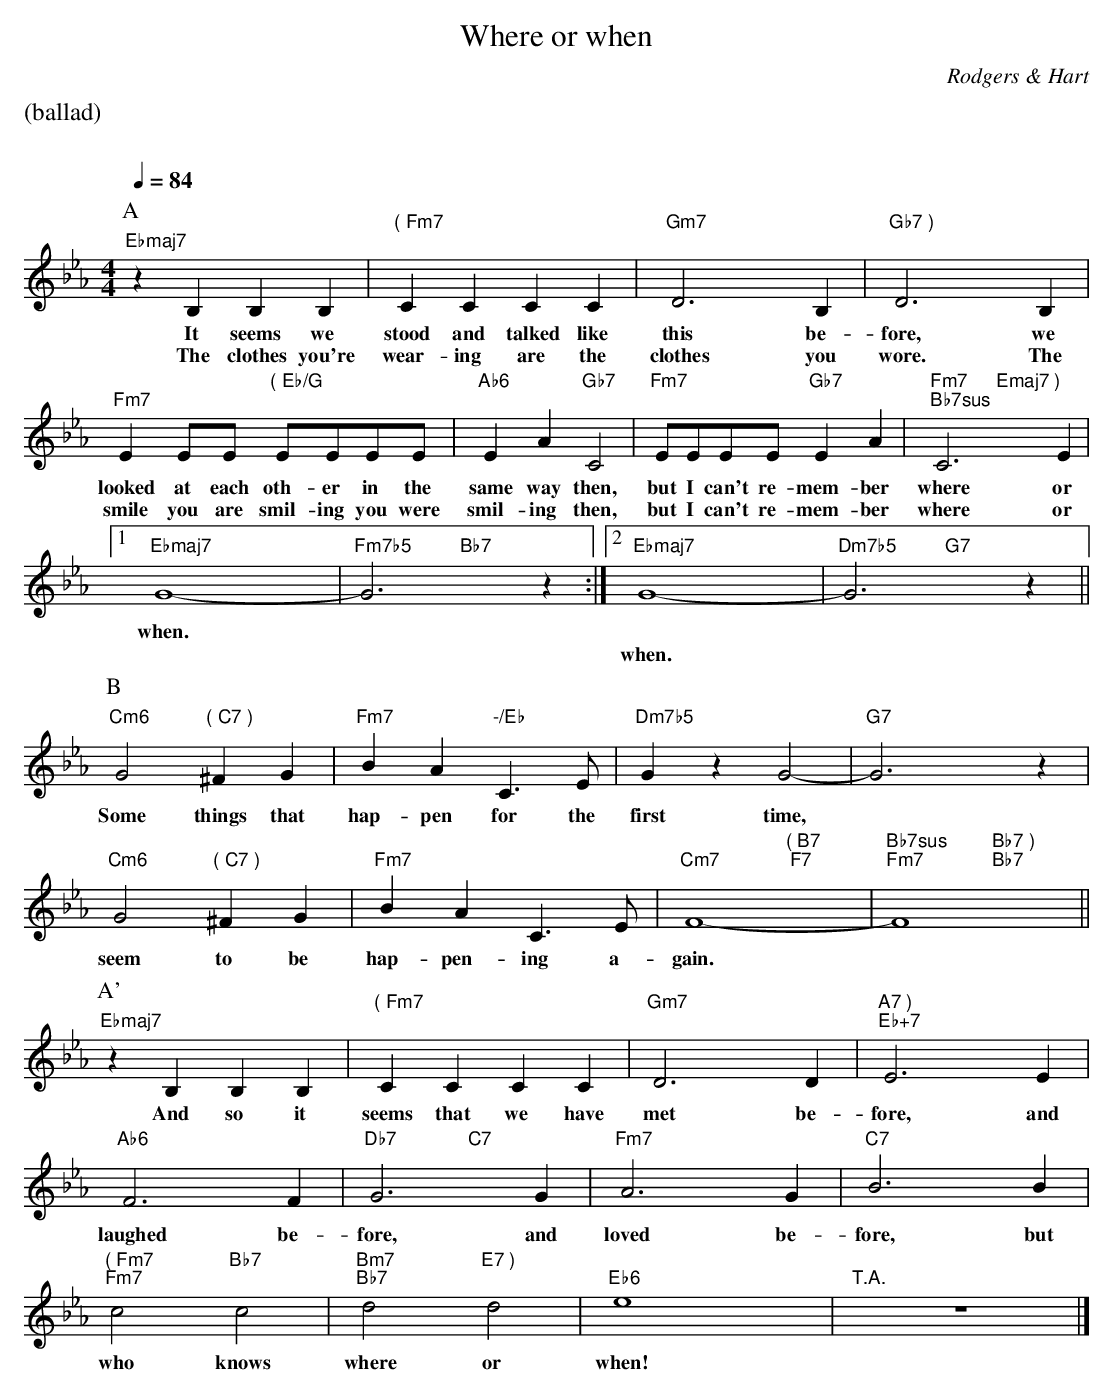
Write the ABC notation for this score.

X:1
T: Where or when
M:4/4
L:1/4
C:Rodgers & Hart
Q:1/4=84
%%staves (chords melody)
K:Eb
%%text (ballad)
%%vskip 20
P: A
V:chords
"Ebmaj7"x2 x2 | "( Fm7" " "x2 x2 | "Gm7" " "x2 x2 | "Gb7 )" " "x2 x2 |
"Fm7"x2 "( Eb/G" " "x2 | "Ab6" " "x2 "Gb7" " "x2 |\
"Fm7" " "x2 "Gb7" " "x2 | "Fm7" "Bb7sus"x2 "Emaj7 )" " "x2 |
[1 "Ebmaj7"x2 x2 | "Fm7b5"x2 "Bb7"x2 :|[2 "Ebmaj7"x2 x2 | "Dm7b5"x2 "G7"x2 ||
V:melody
zB,B,B, | CCCC | D3B, | D3B, |
w:It seems we stood and talked like this be-fore, we
w:The clothes you're wear-ing are the clothes you wore. The
EE/E/ E/E/E/E/ | EAC2 | E/E/E/E/ EA | C3E |
w:looked at each oth-er in the same way then, but I can't re-mem-ber where or
w:smile you are smil-ing you were smil-ing then, but I can't re-mem-ber where or
[1G4- | G3z :|[2 G4- | G3z ||
w:when.***
w:**when.*
P: B
V:chords
"Cm6"x2 "( C7 )"x2 | "Fm7"x2 "-/Eb"x2 | "Dm7b5"x2 x2 | "G7"x2 x2 |
"Cm6"x2 "( C7 )"x2 | "Fm7"x2 x2 | "Cm7"x2 "( B7" "F7"x2 | "Bb7sus" "Fm7"x2 "Bb7 )" "Bb7"x2 ||
V:melody
G2^FG | BAC>E | GzG2- | G3z |
w:Some things that hap-pen for the first time,*
G2^FG | BAC>E | F4- | F4 ||
w:seem to be hap-pen-ing a-gain.*
P: A'
V:chords
"Ebmaj7"x2 x2 | "( Fm7" " "x2 x2 | "Gm7" " "x2 x2 | "A7 )" "Eb+7"x2 x2 |
"Ab6"x2 x2 | "Db7"x2 "C7"x2 | "Fm7"x2 x2 | "C7"x2 x2 |
"( Fm7" "Fm7"x2 "Bb7" " "x2 | "Bm7" "Bb7"x2 "E7 )" " "x2 | "Eb6"x2 x2 | "T.A."x2 x2 |]
V:melody
zB,B,B, | CCCC | D3D | E3E |
w:And so it seems that we have met be-fore, and
F3F | G3G | A3G | B3B |
w:laughed be-fore, and loved be-fore, but
c2c2 | d2d2 | e4 | z4 |]
w:who knows where or when!
